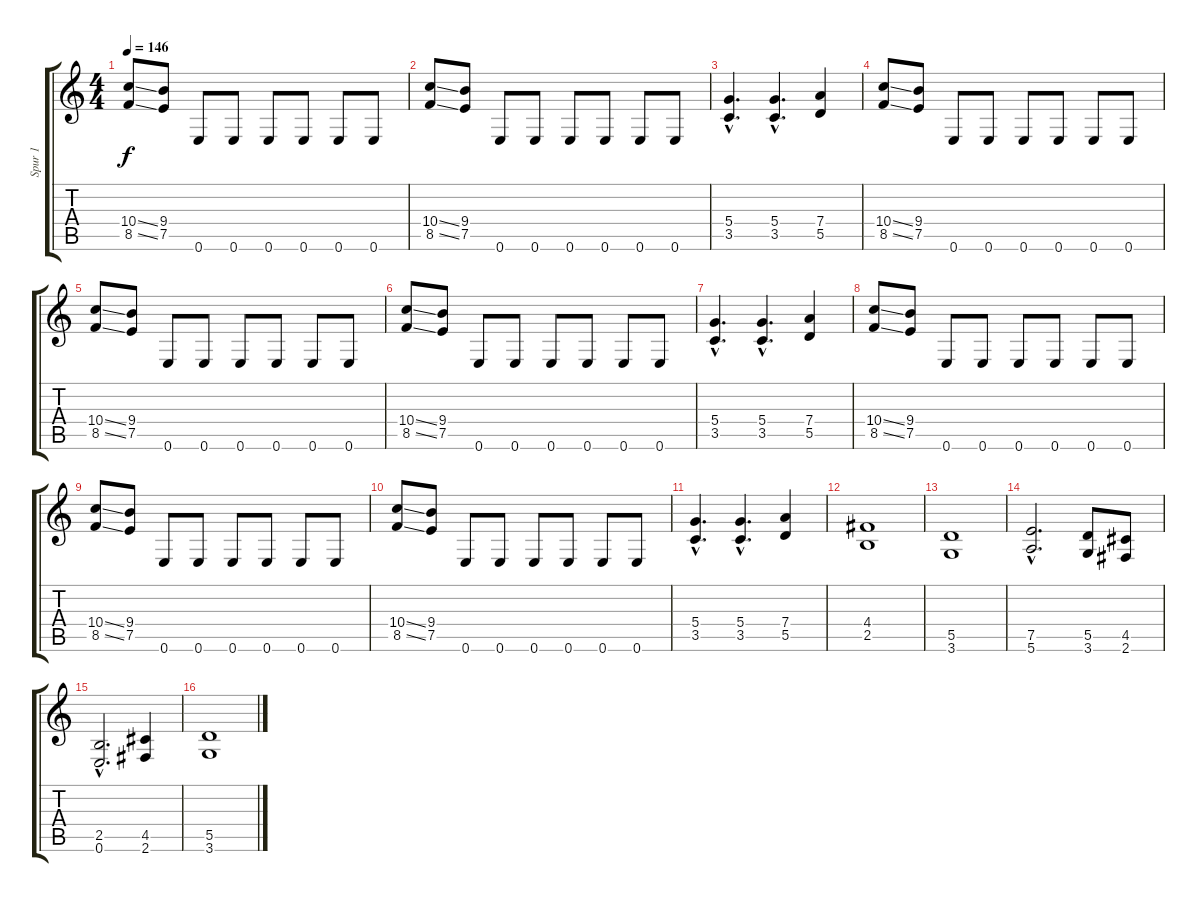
\track ("Spur 1" "Spur 1") {instrument distortionguitar}
\staff {score tabs}
\tuning (E4 B3 G3 D3 A2 E2) {hide}
\ts (4 4)
\tempo 146
\clef g2
\ks c
(10.4{ss} 8.5{ss}).8{dy f} (9.4 7.5).8 0.6.8 0.6.8 0.6.8 0.6.8 0.6.8 0.6.8 |
(10.4{ss} 8.5{ss}).8 (9.4 7.5).8 0.6.8 0.6.8 0.6.8 0.6.8 0.6.8 0.6.8 |
(5.4{hac} 3.5{hac}).4{d} (5.4{hac} 3.5{hac}).4{d} (7.4 5.5).4 |
(10.4{ss} 8.5{ss}).8 (9.4 7.5).8 0.6.8 0.6.8 0.6.8 0.6.8 0.6.8 0.6.8 |
(10.4{ss} 8.5{ss}).8 (9.4 7.5).8 0.6.8 0.6.8 0.6.8 0.6.8 0.6.8 0.6.8 |
(10.4{ss} 8.5{ss}).8 (9.4 7.5).8 0.6.8 0.6.8 0.6.8 0.6.8 0.6.8 0.6.8 |
(5.4{hac} 3.5{hac}).4{d} (5.4{hac} 3.5{hac}).4{d} (7.4 5.5).4 |
(10.4{ss} 8.5{ss}).8 (9.4 7.5).8 0.6.8 0.6.8 0.6.8 0.6.8 0.6.8 0.6.8 |
(10.4{ss} 8.5{ss}).8 (9.4 7.5).8 0.6.8 0.6.8 0.6.8 0.6.8 0.6.8 0.6.8 |
(10.4{ss} 8.5{ss}).8 (9.4 7.5).8 0.6.8 0.6.8 0.6.8 0.6.8 0.6.8 0.6.8 |
(5.4{hac} 3.5{hac}).4{d} (5.4{hac} 3.5{hac}).4{d} (7.4 5.5).4 |
(4.4 2.5).1 |
(5.5 3.6).1 |
(7.5{hac} 5.6{hac}).2{d} (5.5 3.6).8 (4.5 2.6).8 |
(2.5{hac} 0.6{hac}).2{d} (4.5 2.6).4 |
(5.5 3.6).1
